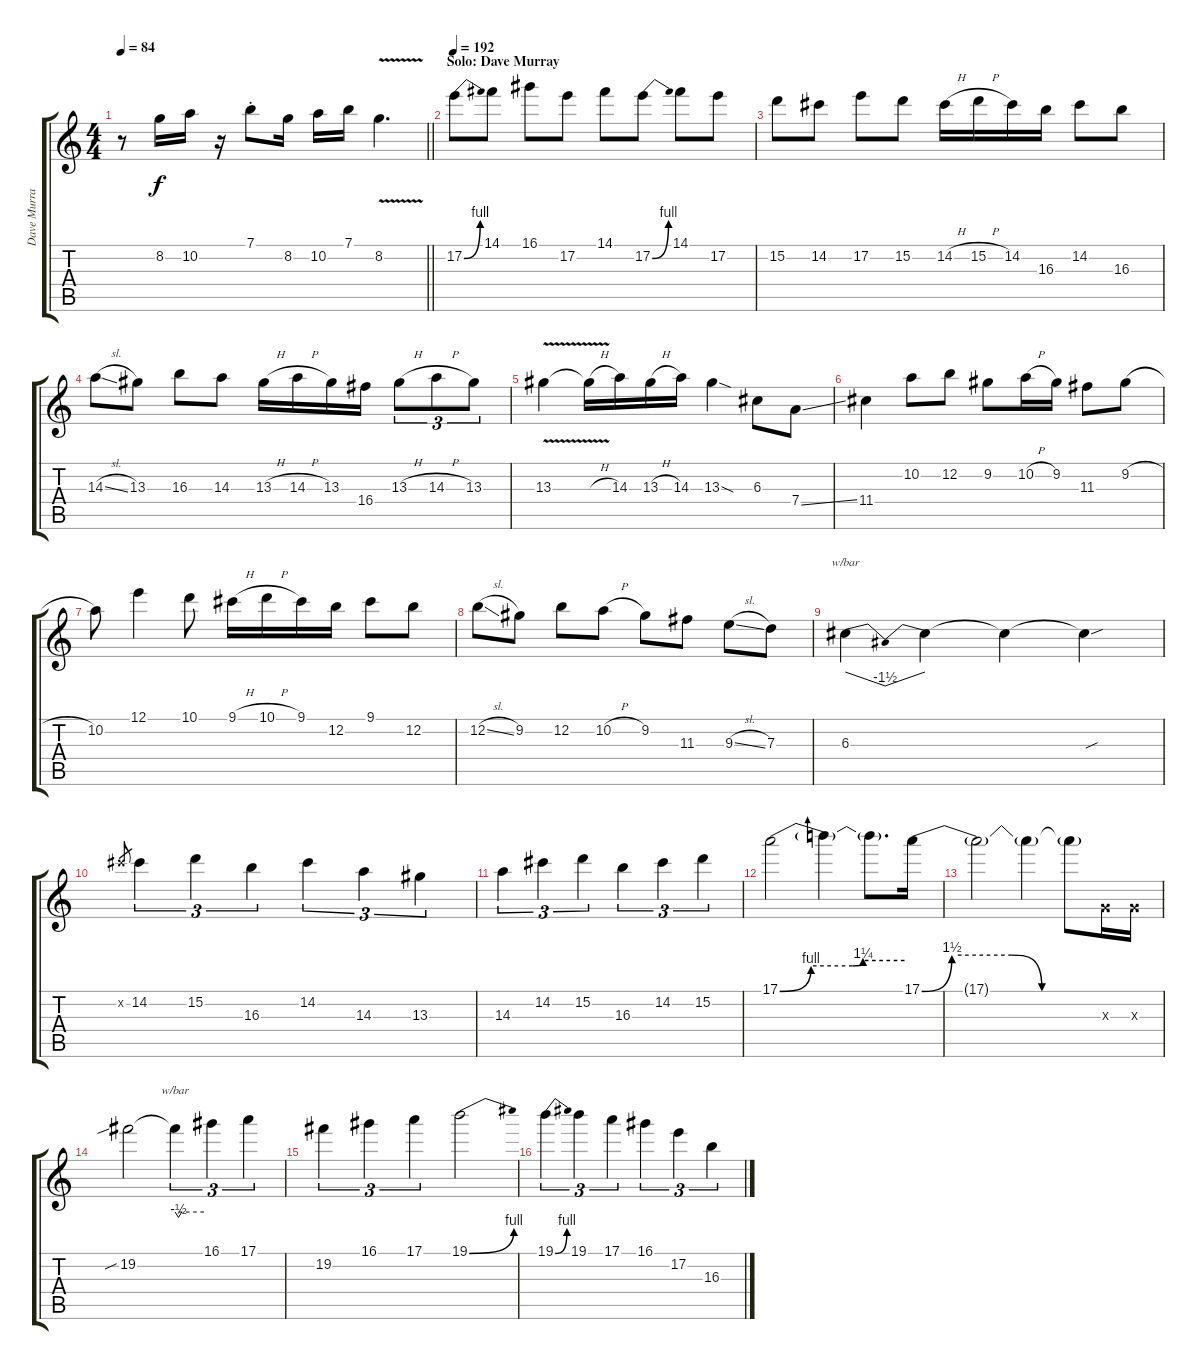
\track ("Dave Murray" "Dave Murra") {instrument overdrivenguitar}
\staff {score tabs}
\tuning (E4 B3 G3 D3 A2 E2) {hide}
\ts (4 4)
\tempo 84
\clef g2
\barLineRight lightlight
\ks c
r.8{dy f} 8.2.16 10.2.16 r.16 7.1{st}.8 8.2.16 10.2.16 7.1.16 8.2{v}.4{d} |
\section ("" "Solo: Dave Murray")
\tempo 192
17.2{be (bend 0 0 60 4)}.8{instrument overdrivenguitar} 14.1.8 16.1.8 17.2.8 14.1.8 17.2{be (bend 0 0 60 4)}.8 14.1.8 17.2.8 |
15.2.8 14.2.8 17.2.8 15.2.8 14.2{h}.16 15.2{h}.16 14.2.16 16.3.16 14.2.8 16.3.8 |
14.3{sl}.8 13.3.8 16.3.8 14.3.8 13.3{h}.16 14.3{h}.16 13.3.16 16.4.16 13.3{h}.8{tu (3 2)} 14.3{h}.8{tu (3 2)} 13.3.8{tu (3 2)} |
13.3{v}.4 13.3{h t}.16 14.3.16 13.3{h}.16 14.3.16 13.3{sod}.4 6.3.8 7.4{ss}.8 |
11.4.4 10.2.8 12.2.8 9.2.8 10.2{h}.16 9.2.16 11.3.8 9.2{h}.8 |
10.2.8 12.1.4 10.1.8 9.1{h}.16 10.1{h}.16 9.1.16 12.2.16 9.1.8 12.2.8 |
12.2{sl}.8 9.2.8 12.2.8 10.2{h}.8 9.2.8 11.3.8 9.3{sl}.8 7.3.8 |
6.3.4{tbe (dip default 0 0 30 -6 60 0)} 6.3{t}.4 6.3{t}.4 6.3{sou t}.4 |
14.2{x}.8{gr} 14.2.4{tu (3 2)} 15.2.4{tu (3 2)} 16.3.4{tu (3 2)} 14.2.4{tu (3 2)} 14.3.4{tu (3 2)} 13.3.4{tu (3 2)} |
14.3.4{tu (3 2)} 14.2.4{tu (3 2)} 15.2.4{tu (3 2)} 16.3.4{tu (3 2)} 14.2.4{tu (3 2)} 15.2.4{tu (3 2)} |
17.1{be (custom 0 0 15 4 35 4 40 5 60 5)}.2 17.1{t}.4 17.1{t}.8{d} 17.1{be (custom 0 0 10 6 30 6 40 0 60 0)}.16 |
17.1{t}.2 17.1{t}.4 17.1{t}.8 0.3{x}.16 0.3{x}.16 |
19.2{sib}.2 19.2{t}.4{tu (3 2) tbe (custom default 0 0 7 -2 14 0 60 0)} 16.1.4{tu (3 2)} 17.1.4{tu (3 2)} |
19.2.4{tu (3 2)} 16.1.4{tu (3 2)} 17.1.4{tu (3 2)} 19.1{be (bend 0 0 60 4)}.2 |
19.1{be (bend 0 0 60 4)}.4{tu (3 2)} 19.1.4{tu (3 2)} 17.1.4{tu (3 2)} 16.1.4{tu (3 2)} 17.2.4{tu (3 2)} 16.3.4{tu (3 2)}
